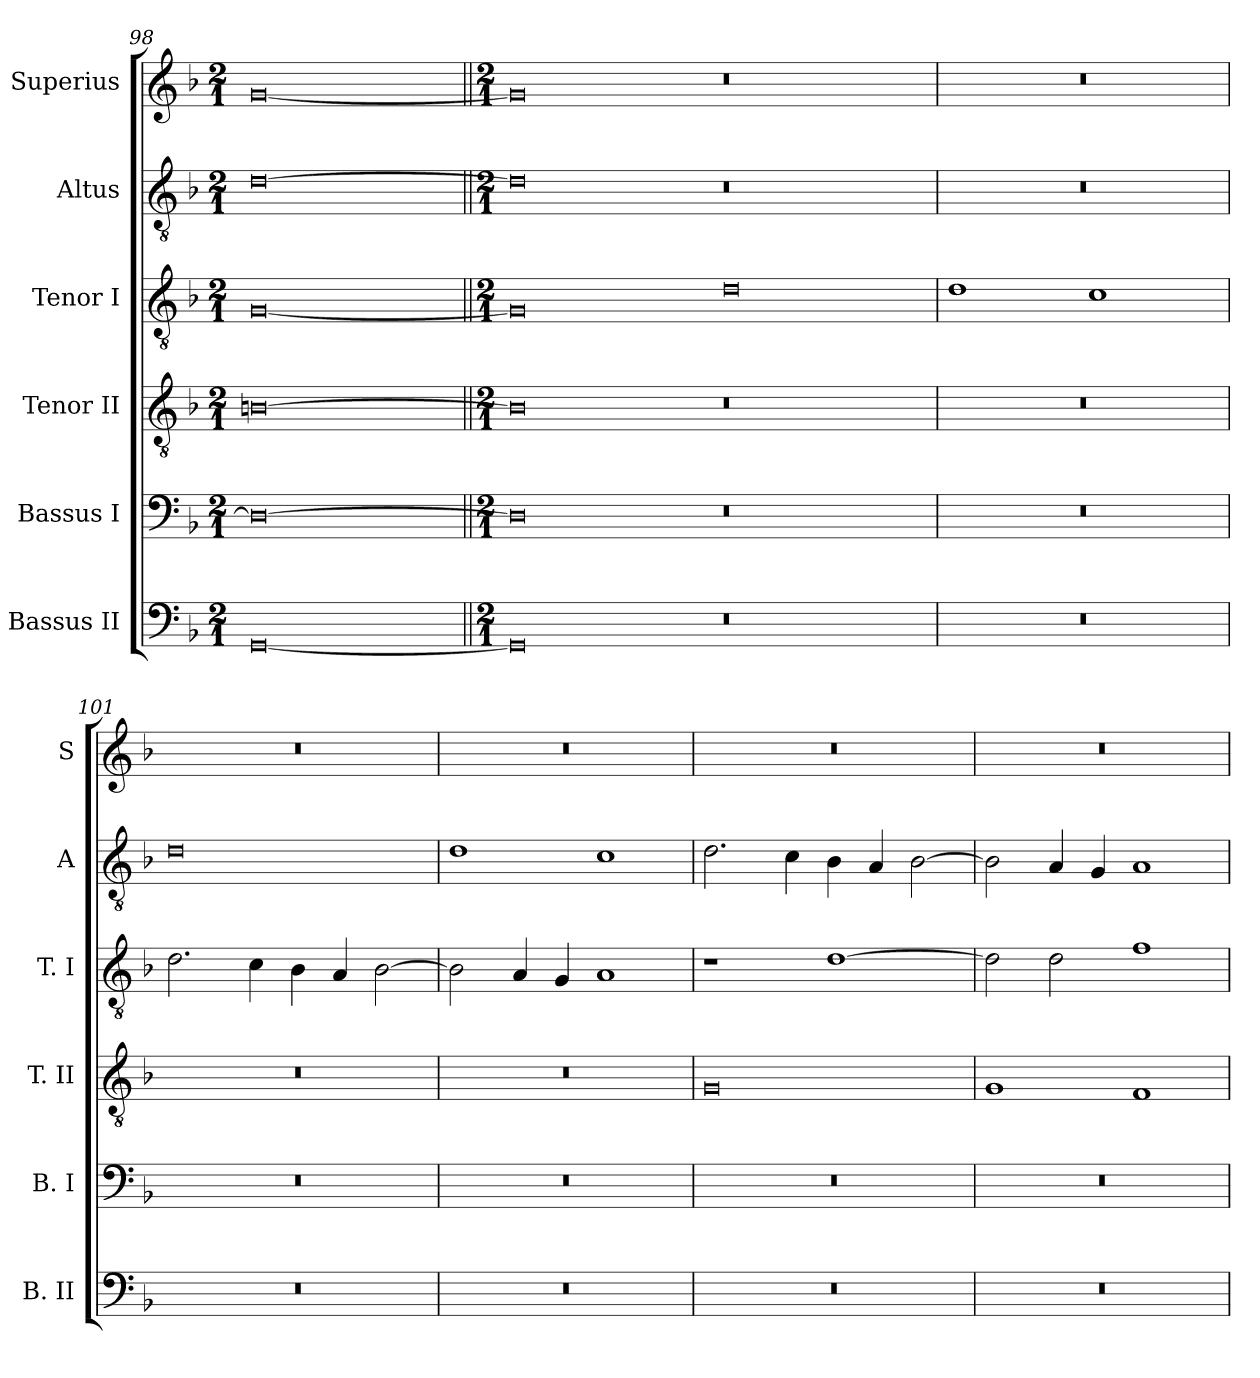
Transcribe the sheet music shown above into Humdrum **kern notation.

**kern	**kern	**kern	**kern	**kern	**kern
*part6	*part5	*part4	*part3	*part2	*part1
*staff6	*staff5	*staff4	*staff3	*staff2	*staff1
*I"Bassus II	*I"Bassus I	*I"Tenor II	*I"Tenor I	*I"Altus	*I"Superius
*I'B. II	*I'B. I	*I'T. II	*I'T. I	*I'A	*I'S
*clefF4	*clefF4	*clefGv2	*clefGv2	*clefGv2	*clefG2
*k[b-]	*k[b-]	*k[b-]	*k[b-]	*k[b-]	*k[b-]
*F:	*F:	*F:	*F:	*F:	*F:
*M2/1	*M2/1	*M2/1	*M2/1	*M2/1	*M2/1
=98	=98	=98	=98	=98	=98
[0GG	0D_	[0Bn	[0G	[0d	[0g
=99||	=99||	=99||	=99||	=99||	=99||
*M2/1	*M2/1	*M2/1	*M2/1	*M2/1	*M2/1
0GG]	0D]	0B]	0G]	0d]	0g]
0r	0r	0r	0d	0r	0r
=100	=100	=100	=100	=100	=100
0r	0r	0r	1d	0r	0r
.	.	.	1c	.	.
=101	=101	=101	=101	=101	=101
0r	0r	0r	2.d	0d	0r
.	.	.	4c	.	.
.	.	.	4B-	.	.
.	.	.	4A	.	.
.	.	.	[2B-	.	.
=102	=102	=102	=102	=102	=102
0r	0r	0r	2B-]	1d	0r
.	.	.	4A	.	.
.	.	.	4G	.	.
.	.	.	1A	1c	.
=103	=103	=103	=103	=103	=103
0r	0r	0G	1r	2.d	0r
.	.	.	.	4c	.
.	.	.	[1d	4B-	.
.	.	.	.	4A	.
.	.	.	.	[2B-	.
=104	=104	=104	=104	=104	=104
0r	0r	1G	2d]	2B-]	0r
.	.	.	2d	4A	.
.	.	.	.	4G	.
.	.	1F	1f	1A	.
=	=	=	=	=	=
*-	*-	*-	*-	*-	*-
